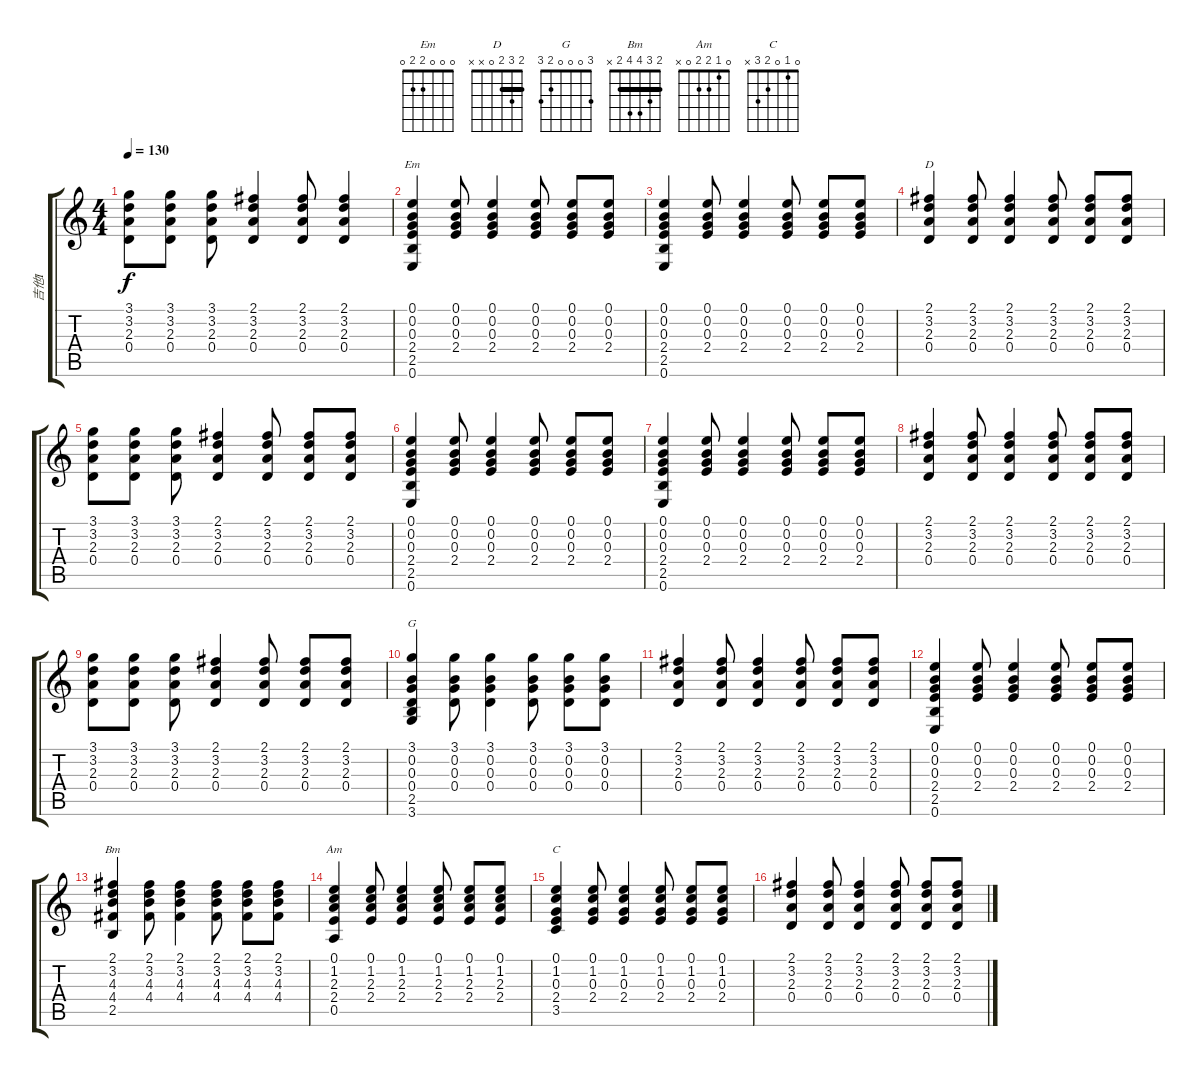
\track ("吉他I" "吉他I") {instrument acousticguitarnylon}
\staff {score tabs}
\tuning (E4 B3 G3 D3 A2 E2) {hide}
\chord ("Em" 0 0 0 2 2 0)
\chord ("D" 2 3 2 0 x x) {barre 2}
\chord ("G" 3 0 0 0 2 3)
\chord ("Bm" 2 3 4 4 2 x) {barre 2}
\chord ("Am" 0 1 2 2 0 x)
\chord ("C" 0 1 0 2 3 x)
\ts (4 4)
\tempo 130
\clef g2
\ks c
(3.1 3.2 2.3 0.4).8{dy f} (3.1 3.2 2.3 0.4).8 (3.1 3.2 2.3 0.4).8 (2.1 3.2 2.3 0.4).4 (2.1 3.2 2.3 0.4).8 (2.1 3.2 2.3 0.4).4 |
(0.1 0.2 0.3 2.4 2.5 0.6).4{ch "Em"} (0.1 0.2 0.3 2.4).8 (0.1 0.2 0.3 2.4).4 (0.1 0.2 0.3 2.4).8 (0.1 0.2 0.3 2.4).8 (0.1 0.2 0.3 2.4).8 |
(0.1 0.2 0.3 2.4 2.5 0.6).4 (0.1 0.2 0.3 2.4).8 (0.1 0.2 0.3 2.4).4 (0.1 0.2 0.3 2.4).8 (0.1 0.2 0.3 2.4).8 (0.1 0.2 0.3 2.4).8 |
(2.1 3.2 2.3 0.4).4{ch "D"} (2.1 3.2 2.3 0.4).8 (2.1 3.2 2.3 0.4).4 (2.1 3.2 2.3 0.4).8 (2.1 3.2 2.3 0.4).8 (2.1 3.2 2.3 0.4).8 |
(3.1 3.2 2.3 0.4).8 (3.1 3.2 2.3 0.4).8 (3.1 3.2 2.3 0.4).8 (2.1 3.2 2.3 0.4).4 (2.1 3.2 2.3 0.4).8 (2.1 3.2 2.3 0.4).8 (2.1 3.2 2.3 0.4).8 |
(0.1 0.2 0.3 2.4 2.5 0.6).4 (0.1 0.2 0.3 2.4).8 (0.1 0.2 0.3 2.4).4 (0.1 0.2 0.3 2.4).8 (0.1 0.2 0.3 2.4).8 (0.1 0.2 0.3 2.4).8 |
(0.1 0.2 0.3 2.4 2.5 0.6).4 (0.1 0.2 0.3 2.4).8 (0.1 0.2 0.3 2.4).4 (0.1 0.2 0.3 2.4).8 (0.1 0.2 0.3 2.4).8 (0.1 0.2 0.3 2.4).8 |
(2.1 3.2 2.3 0.4).4 (2.1 3.2 2.3 0.4).8 (2.1 3.2 2.3 0.4).4 (2.1 3.2 2.3 0.4).8 (2.1 3.2 2.3 0.4).8 (2.1 3.2 2.3 0.4).8 |
(3.1 3.2 2.3 0.4).8 (3.1 3.2 2.3 0.4).8 (3.1 3.2 2.3 0.4).8 (2.1 3.2 2.3 0.4).4 (2.1 3.2 2.3 0.4).8 (2.1 3.2 2.3 0.4).8 (2.1 3.2 2.3 0.4).8 |
(3.1 0.2 0.3 0.4 2.5 3.6).4{ch "G"} (3.1 0.2 0.3 0.4).8 (3.1 0.2 0.3 0.4).4 (3.1 0.2 0.3 0.4).8 (3.1 0.2 0.3 0.4).8 (3.1 0.2 0.3 0.4).8 |
(2.1 3.2 2.3 0.4).4 (2.1 3.2 2.3 0.4).8 (2.1 3.2 2.3 0.4).4 (2.1 3.2 2.3 0.4).8 (2.1 3.2 2.3 0.4).8 (2.1 3.2 2.3 0.4).8 |
(0.1 0.2 0.3 2.4 2.5 0.6).4 (0.1 0.2 0.3 2.4).8 (0.1 0.2 0.3 2.4).4 (0.1 0.2 0.3 2.4).8 (0.1 0.2 0.3 2.4).8 (0.1 0.2 0.3 2.4).8 |
(2.1 3.2 4.3 4.4 2.5).4{ch "Bm"} (2.1 3.2 4.3 4.4).8 (2.1 3.2 4.3 4.4).4 (2.1 3.2 4.3 4.4).8 (2.1 3.2 4.3 4.4).8 (2.1 3.2 4.3 4.4).8 |
(0.1 1.2 2.3 2.4 0.5).4{ch "Am"} (0.1 1.2 2.3 2.4).8 (0.1 1.2 2.3 2.4).4 (0.1 1.2 2.3 2.4).8 (0.1 1.2 2.3 2.4).8 (0.1 1.2 2.3 2.4).8 |
(0.1 1.2 0.3 2.4 3.5).4{ch "C"} (0.1 1.2 0.3 2.4).8 (0.1 1.2 0.3 2.4).4 (0.1 1.2 0.3 2.4).8 (0.1 1.2 0.3 2.4).8 (0.1 1.2 0.3 2.4).8 |
(2.1 3.2 2.3 0.4).4 (2.1 3.2 2.3 0.4).8 (2.1 3.2 2.3 0.4).4 (2.1 3.2 2.3 0.4).8 (2.1 3.2 2.3 0.4).8 (2.1 3.2 2.3 0.4).8
